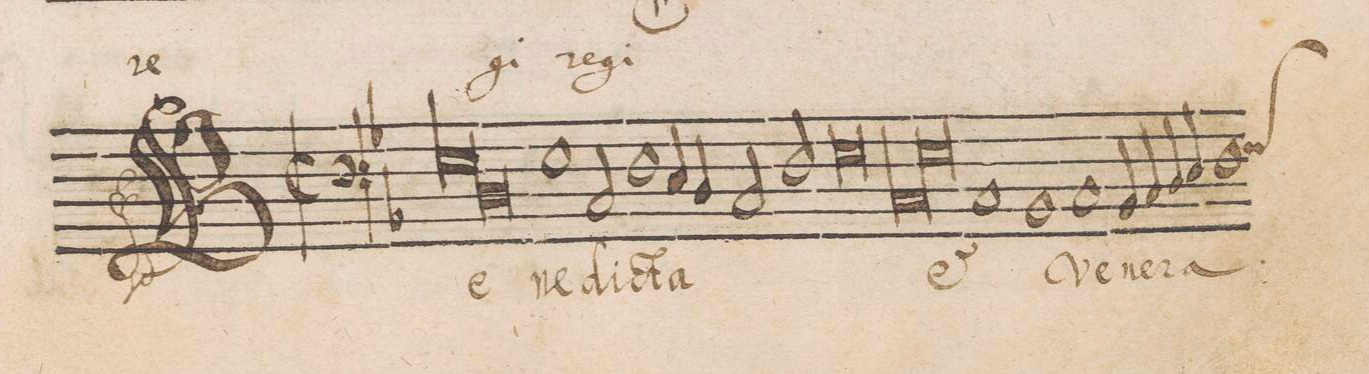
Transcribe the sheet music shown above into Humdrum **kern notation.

**kern	**text
*I"BASSVS	*
*clefF4	*
*k[b-]	*
*met(C|)	*
*M2/1	*
1G	Be-
1D	.
*Xlig	*
=2-	=2-
1G	-ne-
2C/	-di-
1F\	-cta
=3-	=3-
4E/	.
4D/	.
2C/	.
2F/	.
=4-	=4-
0G	.
=5-	=5-
*lig	*
1C	e(t)
1G	.
*Xlig	*
=6-	=6-
1C	.
1BB-	.
=7-	=7-
1C	ve-
4BB-/	-ne-
4C/	.
4D/	-ra-
4E/	.
=8-	=8-
*custos:G	*
1F	.
*-	*-
